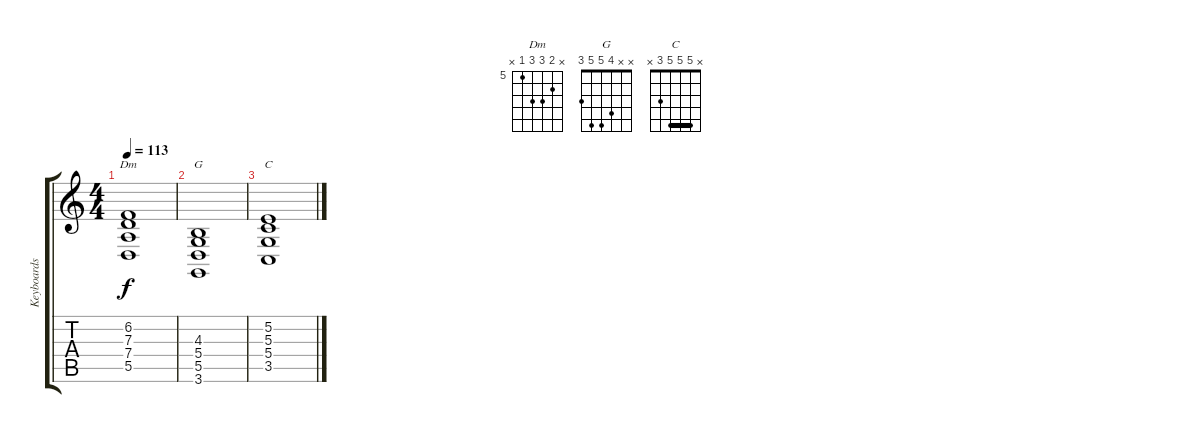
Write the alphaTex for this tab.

\track ("Keyboards 1" "Keyboards ") {instrument stringensemble1}
\staff {score tabs}
\tuning (E4 B3 G3 D3 A2 E2) {hide}
\chord ("Dm" x 6 7 7 5 x) {firstfret 5}
\chord ("G" x x 4 5 5 3)
\chord ("C" x 5 5 5 3 x) {barre 5}
\ts (4 4)
\tempo 113
\clef g2
\ks c
(6.2 7.3 7.4 5.5).1{ch "Dm" dy f} |
(4.3 5.4 5.5 3.6).1{ch "G"} |
(5.2 5.3 5.4 3.5).1{ch "C"}
